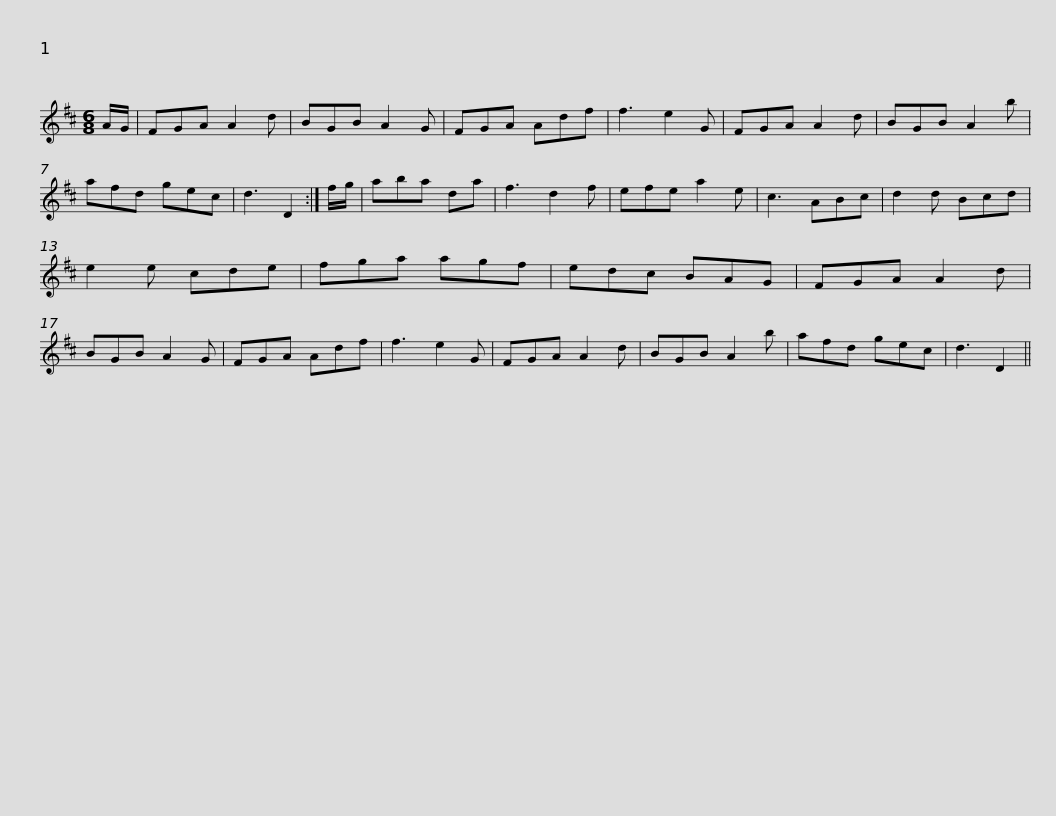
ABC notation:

X:1
L:1/8
M:6/8
I:linebreak $
K:D
V:1 treble
V:1
 A/G/ | FGA A2 d | BGB A2 G | FGA Adf | f3 e2 G | %5
 FGA A2 d | BGB A2 b | afd gec | d3 D2 :|$ f/g/ | %10
 aba da | f3 d2 f | efe a2 e | c3 ABc | d2 d Bcd | %15
 e2 e cde | fga agf | edc BAG |$ FGA A2 d | BGB A2 G | %20
 FGA Adf | f3 e2 G | FGA A2 d | BGB A2 b | afd gec | %25
 d3 D2 || %26
